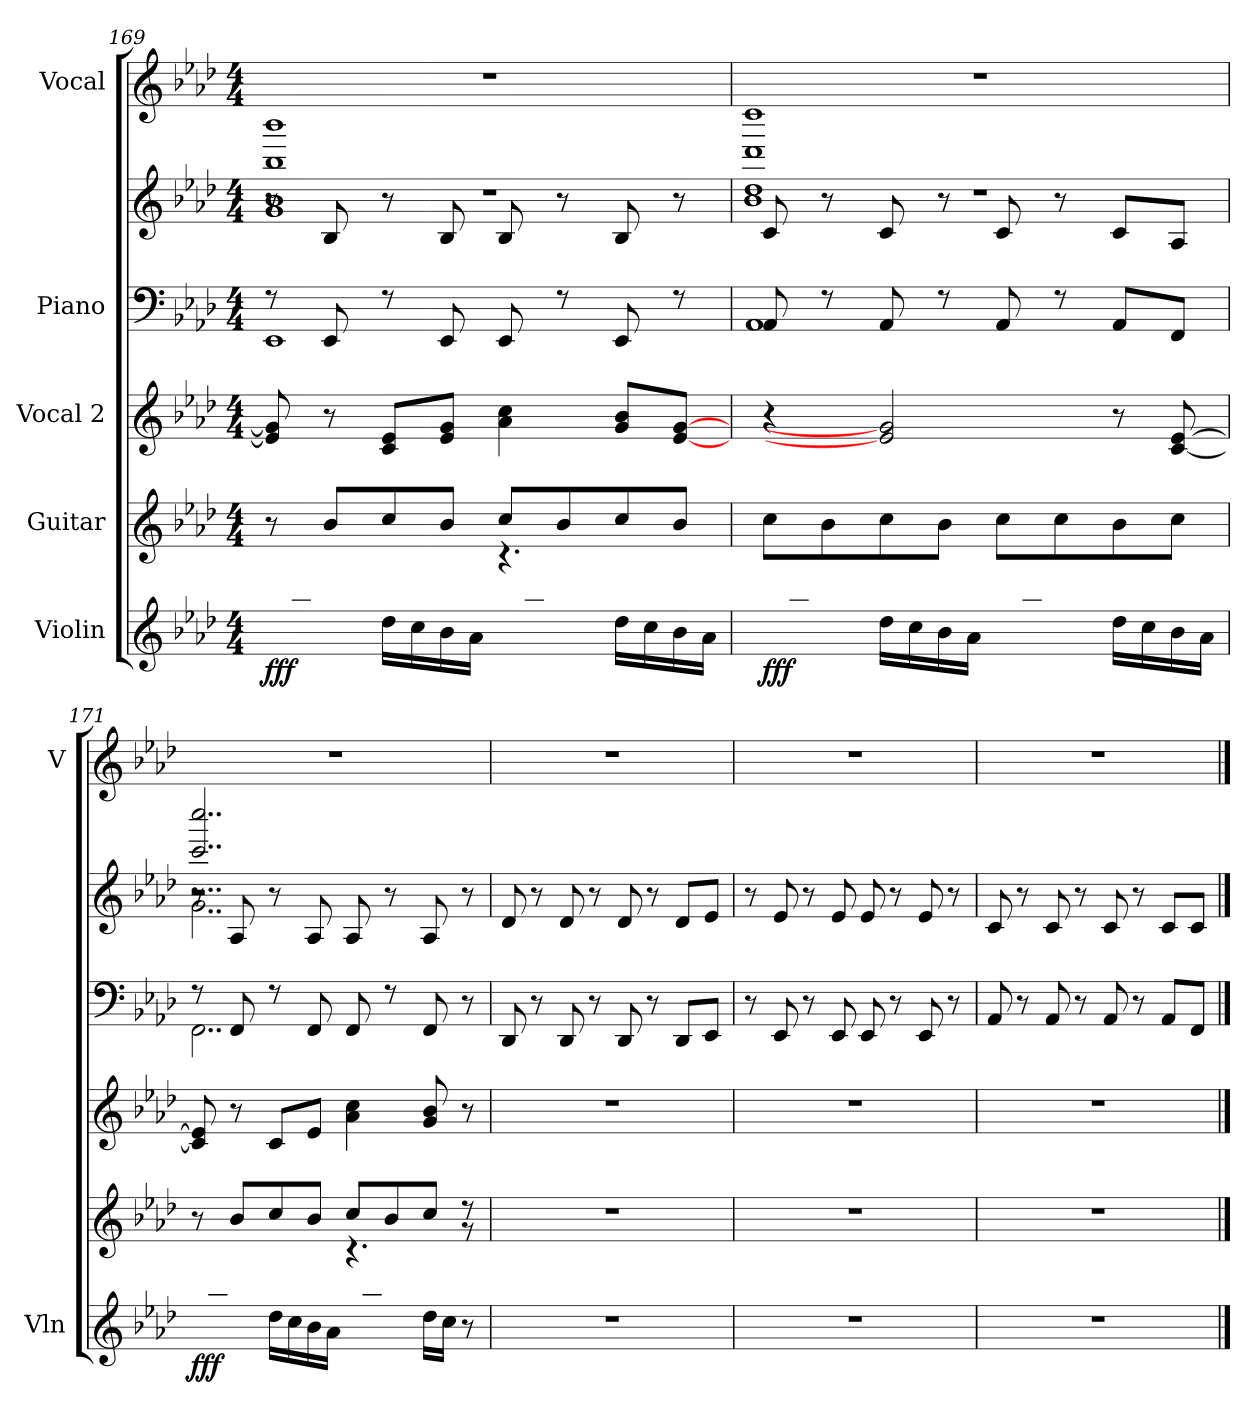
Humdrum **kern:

**kern	**dynam	**kern	**kern	**kern	**kern	**kern
*part5	*part5	*part4	*part3	*part2	*part2	*part1
*staff6	*staff6	*staff5	*staff4	*staff3	*staff2	*staff1
*I"Violin	*	*I"Guitar	*I"Vocal 2	*I"Piano	*	*I"Vocal
*I'Vln	*	*	*	*	*	*I'V
*clefG2	*	*clefG2	*clefG2	*clefF4	*clefG2	*clefG2
*k[b-e-a-d-]	*	*k[b-e-a-d-]	*k[b-e-a-d-]	*k[b-e-a-d-]	*k[b-e-a-d-]	*k[b-e-a-d-]
*M4/4	*	*M4/4	*M4/4	*M4/4	*M4/4	*M4/4
=169	=169	=169	=169	=169	=169	=169
*	*	*^	*	*^	*^	*
*	*	*	*	*	*	*	*	*^	*
*	*	*	*	*	*	*	*	*	*^	*
!	!LO:DY:b	!	!	!	!	!	!	!	!	!	!
16gg\LLyy	fff	8r	2ryy	8e-/] 8g/]	8r	1EE-	8r	1g	1b- 1bb- 1bbb-	1r	1r
16aa-\	.	.	.	.	.	.	.	.	.	.	.
16gg\	.	8b-/L	.	8r	8EE-/	.	8B-/	.	.	.	.
16ee-\JJ	.	.	.	.	.	.	.	.	.	.	.
16dd-\LL	.	8cc/	.	8c/ 8e-/L	8r	.	8r	.	.	.	.
16cc\	.	.	.	.	.	.	.	.	.	.	.
16b-\	.	8b-/J	.	8e-/ 8g/J	8EE-/	.	8B-/	.	.	.	.
16a-\JJ	.	.	.	.	.	.	.	.	.	.	.
16gg\LLyy	.	8cc/L	4.r	4a-\ 4cc\	8EE-/	.	8B-/	.	.	.	.
16aa-\	.	.	.	.	.	.	.	.	.	.	.
16gg\	.	8b-/	.	.	8r	.	8r	.	.	.	.
16ee-\JJ	.	.	.	.	.	.	.	.	.	.	.
16dd-\LL	.	8cc/	.	8g/ 8b-/L	8EE-/	.	8B-/	.	.	.	.
16cc\	.	.	.	.	.	.	.	.	.	.	.
16b-\	.	8b-/J	8ryy	[8e-/ [8g/J	8r	.	8r	.	.	.	.
16a-\JJ	.	.	.	.	.	.	.	.	.	.	.
*	*	*v	*v	*	*	*	*	*	*	*	*
!!LO:PB:g=z
=170	=170	=170	=170	=170	=170	=170	=170	=170	=170	=170
!	!LO:DY:b	!	!	!	!	!	!	!	!	!
16gg\LLyy	fff	8cc\L	4r	8AA-/	1AA-	8c/	1b-	1dd- 1ddd- 1dddd-	1r	1r
16aa-\	.	.	.	.	.	.	.	.	.	.
16gg\	.	8b-\	.	8r	.	8r	.	.	.	.
16ee-\JJ	.	.	.	.	.	.	.	.	.	.
16dd-\LL	.	8cc\	2e-/] 2g/]	8AA-/	.	8c/	.	.	.	.
16cc\	.	.	.	.	.	.	.	.	.	.
16b-\	.	8b-\J	.	8r	.	8r	.	.	.	.
16a-\JJ	.	.	.	.	.	.	.	.	.	.
16gg\LLyy	.	8cc\L	.	8AA-/	.	8c/	.	.	.	.
16aa-\	.	.	.	.	.	.	.	.	.	.
16gg\	.	8cc\	.	8r	.	8r	.	.	.	.
16ee-\JJ	.	.	.	.	.	.	.	.	.	.
16dd-\LL	.	8b-\	8r	8AA-/L	.	8c/L	.	.	.	.
16cc\	.	.	.	.	.	.	.	.	.	.
16b-\	.	8cc\J	[8c/ [8e-/	8FF/J	.	8A-/J	.	.	.	.
16a-\JJ	.	.	.	.	.	.	.	.	.	.
=171	=171	=171	=171	=171	=171	=171	=171	=171	=171	=171
*	*	*^	*	*	*	*	*	*	*	*
!	!LO:DY:b	!	!	!	!	!	!	!	!	!	!
16gg\LLyy	fff	8r	2ryy	8c/] 8e-/]	8r	2..FF\	8r	2..g\	2..ccc/ 2..cccc/	2..r	1r
16aa-\	.	.	.	.	.	.	.	.	.	.	.
16gg\	.	8b-/L	.	8r	8FF/	.	8A-/	.	.	.	.
16ee-\JJ	.	.	.	.	.	.	.	.	.	.	.
16dd-\LL	.	8cc/	.	8c/L	8r	.	8r	.	.	.	.
16cc\	.	.	.	.	.	.	.	.	.	.	.
16b-\	.	8b-/J	.	8e-/J	8FF/	.	8A-/	.	.	.	.
16a-\JJ	.	.	.	.	.	.	.	.	.	.	.
16gg\LLyy	.	8cc/L	4.r	4a-\ 4cc\	8FF/	.	8A-/	.	.	.	.
16aa-\	.	.	.	.	.	.	.	.	.	.	.
16gg\	.	8b-/	.	.	8r	.	8r	.	.	.	.
16ee-\JJ	.	.	.	.	.	.	.	.	.	.	.
16dd-\LL	.	8cc/J	.	8g/ 8b-/	8FF/	.	8A-/	.	.	.	.
16cc\JJ	.	.	.	.	.	.	.	.	.	.	.
8r	.	8r	8r	8r	8r	8ryy	8r	8ryy	8ryy	8ryy	.
*	*	*	*	*	*v	*v	*	*	*	*	*
*	*	*v	*v	*	*	*v	*v	*v	*v	*
=172	=172	=172	=172	=172	=172	=172
1r	.	1r	1r	8DD-/	8d-/	1r
.	.	.	.	8r	8r	.
.	.	.	.	8DD-/	8d-/	.
.	.	.	.	8r	8r	.
.	.	.	.	8DD-/	8d-/	.
.	.	.	.	8r	8r	.
.	.	.	.	8DD-/L	8d-/L	.
.	.	.	.	8EE-/J	8e-/J	.
!!LO:LB:g=z
=173	=173	=173	=173	=173	=173	=173
1r	.	1r	1r	8r	8r	1r
.	.	.	.	8EE-/	8e-/	.
.	.	.	.	8r	8r	.
.	.	.	.	8EE-/	8e-/	.
.	.	.	.	8EE-/	8e-/	.
.	.	.	.	8r	8r	.
.	.	.	.	8EE-/	8e-/	.
.	.	.	.	8r	8r	.
=174	=174	=174	=174	=174	=174	=174
1r	.	1r	1r	8AA-/	8c/	1r
.	.	.	.	8r	8r	.
.	.	.	.	8AA-/	8c/	.
.	.	.	.	8r	8r	.
.	.	.	.	8AA-/	8c/	.
.	.	.	.	8r	8r	.
.	.	.	.	8AA-/L	8c/L	.
.	.	.	.	8FF/J	8c/J	.
==	==	==	==	==	==	==
*-	*-	*-	*-	*-	*-	*-
